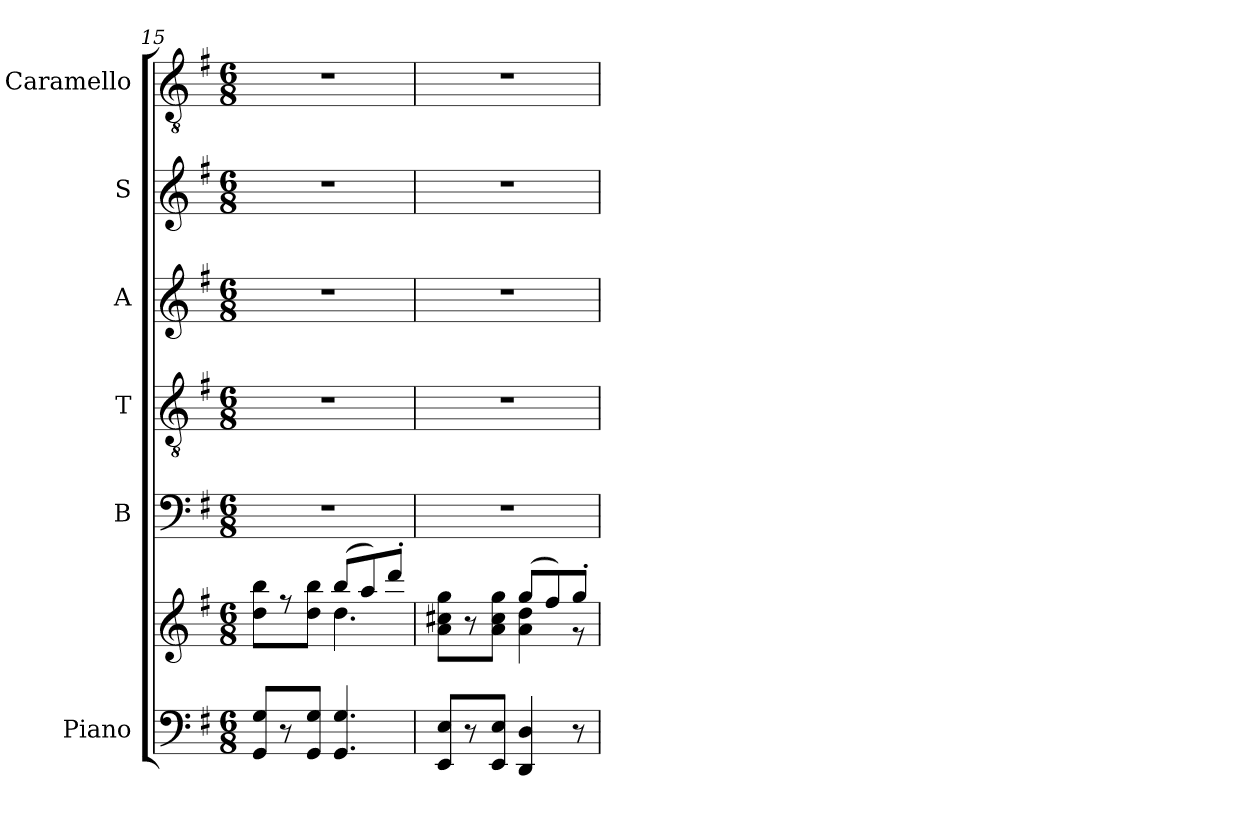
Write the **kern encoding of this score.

**kern	**kern	**kern	**kern	**kern	**kern	**kern
*part6	*part6	*part5	*part4	*part3	*part2	*part1
*staff7	*staff6	*staff5	*staff4	*staff3	*staff2	*staff1
*I"Piano	*	*I"B	*I"T	*I"A	*I"S	*I"Caramello
*I'Pno	*	*I'B	*I'T	*I'A	*I'S	*
*clefF4	*clefG2	*clefF4	*clefGv2	*clefG2	*clefG2	*clefGv2
*k[f#]	*k[f#]	*k[f#]	*k[f#]	*k[f#]	*k[f#]	*k[f#]
*M6/8	*M6/8	*M6/8	*M6/8	*M6/8	*M6/8	*M6/8
=15	=15	=15	=15	=15	=15	=15
*	*^	*	*	*	*	*
8GG/ 8G/L	8dd\ 8bb\L	4.ryy	2.r	2.r	2.r	2.r	2.r
8r	8r	.	.	.	.	.	.
8GG/ 8G/J	8dd\ 8bb\J	.	.	.	.	.	.
4.GG/ 4.G/	(>8bb/L	4.dd\	.	.	.	.	.
.	8aa/)	.	.	.	.	.	.
.	8ddd'/J	.	.	.	.	.	.
=16	=16	=16	=16	=16	=16	=16	=16
8EE/ 8E/L	8a\ 8cc#X\ 8gg\L	4.ryy	2.r	2.r	2.r	2.r	2.r
8r	8r	.	.	.	.	.	.
8EE/ 8E/J	8a\ 8cc#\ 8gg\J	.	.	.	.	.	.
4DD/ 4D/	(>8gg/L	4a\ 4dd\	.	.	.	.	.
.	8ff#/)	.	.	.	.	.	.
8r	8gg'/J	8rg	.	.	.	.	.
*	*v	*v	*	*	*	*	*
=	=	=	=	=	=	=
*-	*-	*-	*-	*-	*-	*-
